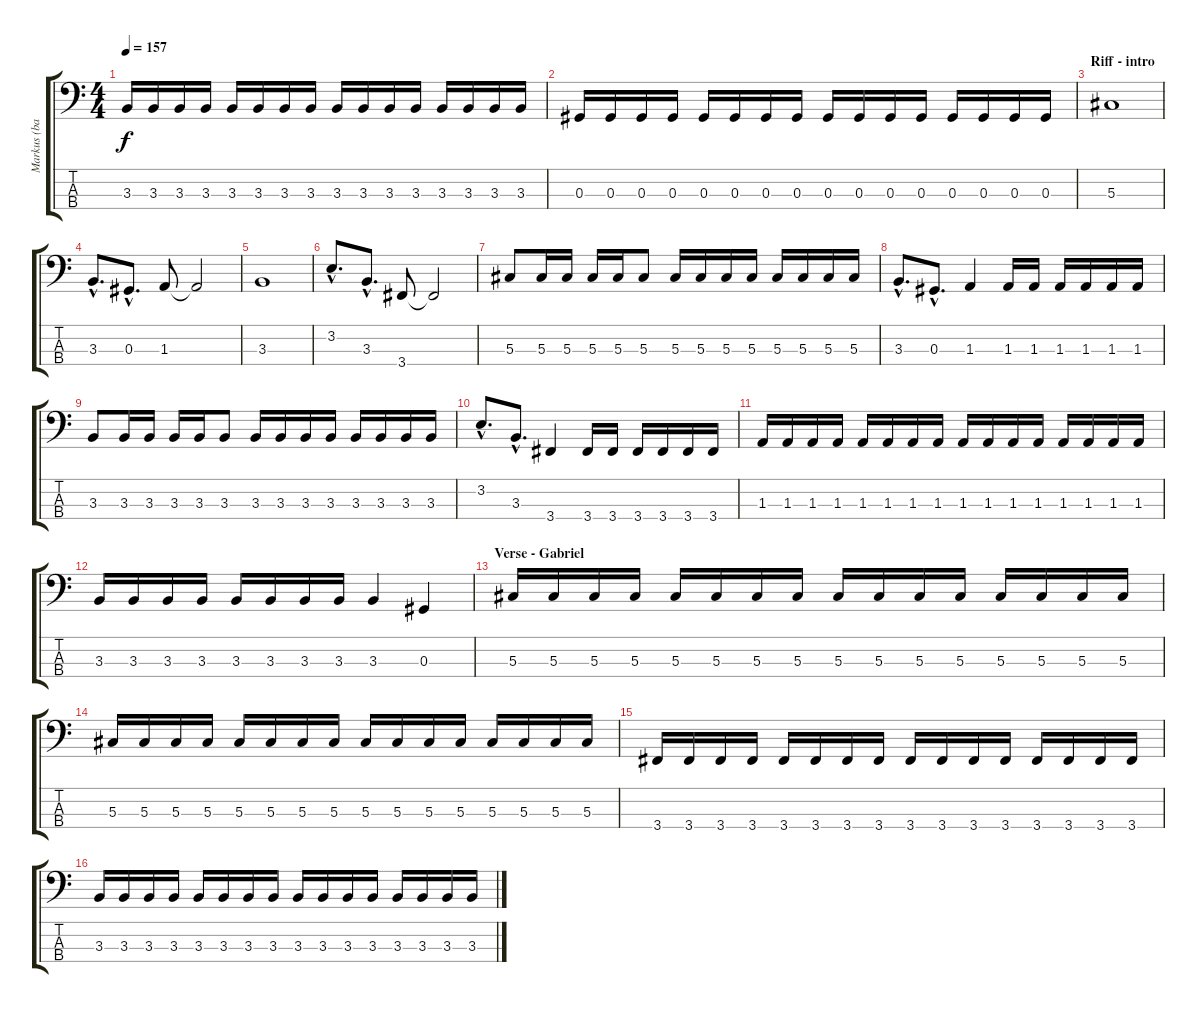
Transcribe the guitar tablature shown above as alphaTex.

\track ("Markus (bass)" "Markus (ba") {instrument electricbassfinger}
\staff {score tabs}
\tuning (Gb2 Db2 Ab1 Eb1) {hide}
\ts (4 4)
\tempo 157
\clef f4
\ks c
3.3.16{dy f} 3.3.16 3.3.16 3.3.16 3.3.16 3.3.16 3.3.16 3.3.16 3.3.16 3.3.16 3.3.16 3.3.16 3.3.16 3.3.16 3.3.16 3.3.16 |
0.3.16 0.3.16 0.3.16 0.3.16 0.3.16 0.3.16 0.3.16 0.3.16 0.3.16 0.3.16 0.3.16 0.3.16 0.3.16 0.3.16 0.3.16 0.3.16 |
\section ("" "Riff - intro")
5.3.1 |
3.3{hac}.8{d} 0.3{hac}.8{d} 1.3.8 1.3{t}.2 |
3.3.1 |
3.2{hac}.8{d} 3.3{hac}.8{d} 3.4.8 3.4{t}.2 |
5.3.8 5.3.16 5.3.16 5.3.16 5.3.16 5.3.8 5.3.16 5.3.16 5.3.16 5.3.16 5.3.16 5.3.16 5.3.16 5.3.16 |
3.3{hac}.8{d} 0.3{hac}.8{d} 1.3.4 1.3.16 1.3.16 1.3.16 1.3.16 1.3.16 1.3.16 |
3.3.8 3.3.16 3.3.16 3.3.16 3.3.16 3.3.8 3.3.16 3.3.16 3.3.16 3.3.16 3.3.16 3.3.16 3.3.16 3.3.16 |
3.2{hac}.8{d} 3.3{hac}.8{d} 3.4.4 3.4.16 3.4.16 3.4.16 3.4.16 3.4.16 3.4.16 |
1.3.16 1.3.16 1.3.16 1.3.16 1.3.16 1.3.16 1.3.16 1.3.16 1.3.16 1.3.16 1.3.16 1.3.16 1.3.16 1.3.16 1.3.16 1.3.16 |
3.3.16 3.3.16 3.3.16 3.3.16 3.3.16 3.3.16 3.3.16 3.3.16 3.3.4 0.3.4 |
\section ("" "Verse - Gabriel")
5.3.16 5.3.16 5.3.16 5.3.16 5.3.16 5.3.16 5.3.16 5.3.16 5.3.16 5.3.16 5.3.16 5.3.16 5.3.16 5.3.16 5.3.16 5.3.16 |
5.3.16 5.3.16 5.3.16 5.3.16 5.3.16 5.3.16 5.3.16 5.3.16 5.3.16 5.3.16 5.3.16 5.3.16 5.3.16 5.3.16 5.3.16 5.3.16 |
3.4.16 3.4.16 3.4.16 3.4.16 3.4.16 3.4.16 3.4.16 3.4.16 3.4.16 3.4.16 3.4.16 3.4.16 3.4.16 3.4.16 3.4.16 3.4.16 |
3.3.16 3.3.16 3.3.16 3.3.16 3.3.16 3.3.16 3.3.16 3.3.16 3.3.16 3.3.16 3.3.16 3.3.16 3.3.16 3.3.16 3.3.16 3.3.16
